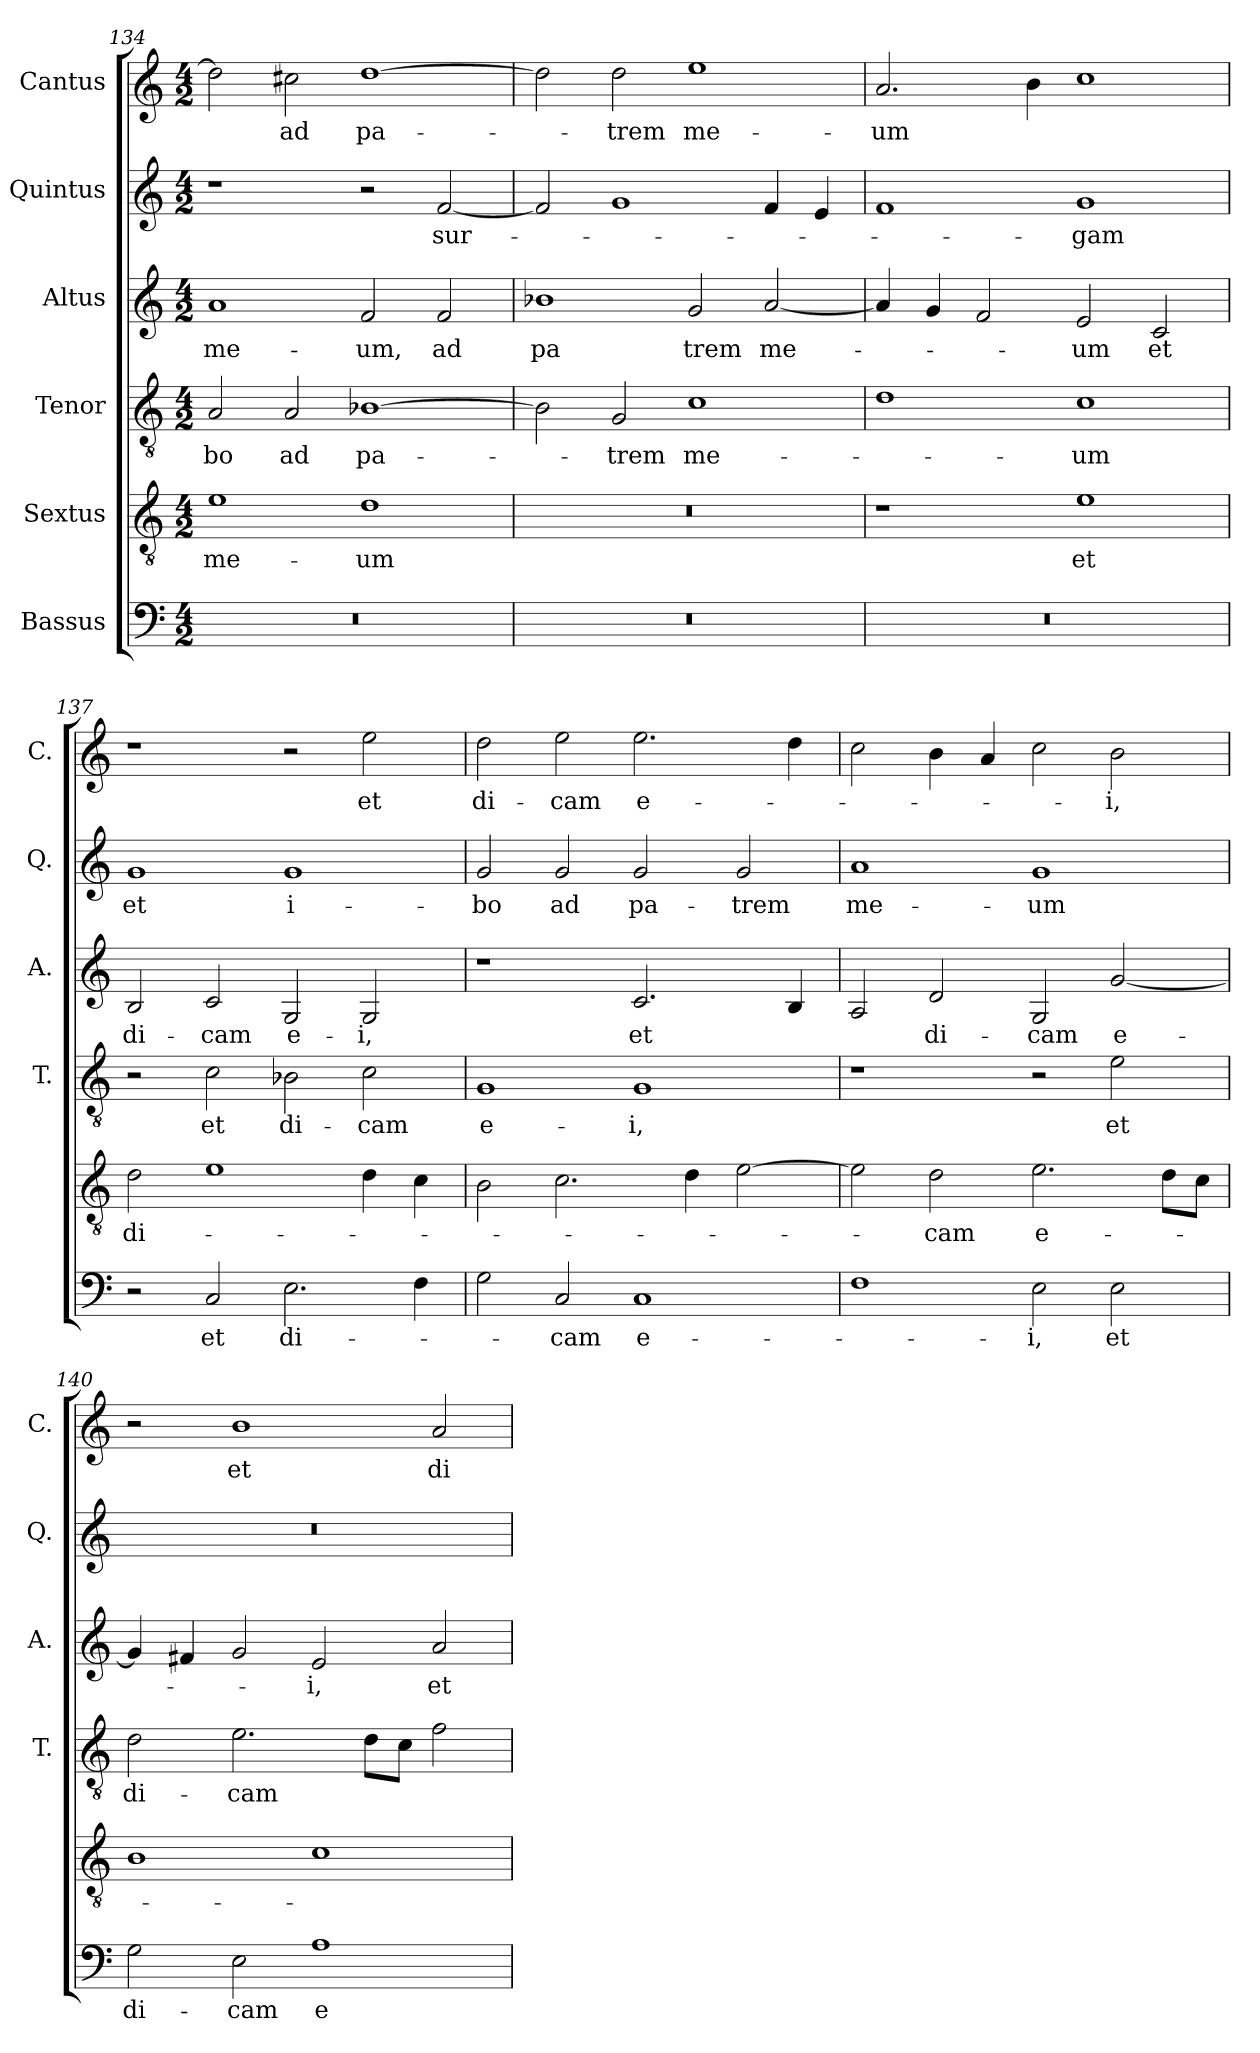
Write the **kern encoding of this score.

**kern	**text	**kern	**text	**kern	**text	**kern	**text	**kern	**text	**kern	**text
*part6	*part6	*part5	*part5	*part4	*part4	*part3	*part3	*part2	*part2	*part1	*part1
*staff6	*staff6	*staff5	*staff5	*staff4	*staff4	*staff3	*staff3	*staff2	*staff2	*staff1	*staff1
*I"Bassus	*	*I"Sextus	*	*I"Tenor	*	*I"Altus	*	*I"Quintus	*	*I"Cantus	*
*	*	*	*	*I'T.	*	*I'A.	*	*I'Q.	*	*I'C.	*
*clefF4	*	*clefGv2	*	*clefGv2	*	*clefG2	*	*clefG2	*	*clefG2	*
*k[]	*	*k[]	*	*k[]	*	*k[]	*	*k[]	*	*k[]	*
*M4/2	*	*M4/2	*	*M4/2	*	*M4/2	*	*M4/2	*	*M4/2	*
=134	=134	=134	=134	=134	=134	=134	=134	=134	=134	=134	=134
0r	.	1e	me-	2A/	-bo	1a	me-	1r	.	2dd\]	.
.	.	.	.	2A/	ad	.	.	.	.	2cc#X\	ad
.	.	1d	-um	[1B-X	pa-	2f/	-um,	2r	.	[1dd	pa-
.	.	.	.	.	.	2f/	ad	[2f/	sur-	.	.
=135	=135	=135	=135	=135	=135	=135	=135	=135	=135	=135	=135
0r	.	0r	.	2B-\]	.	1b-X	pa	2f/]	.	2dd\]	.
.	.	.	.	2G/	-trem	.	.	1g	.	2dd\	-trem
.	.	.	.	1c	me-	2g/	trem	.	.	1ee	me-
.	.	.	.	.	.	[2a/	me-	4f/	.	.	.
.	.	.	.	.	.	.	.	4e/	.	.	.
!!LO:PB:g=z
=136	=136	=136	=136	=136	=136	=136	=136	=136	=136	=136	=136
0r	.	1r	.	1d	.	4a/]	.	1f	.	2.a/	-um
.	.	.	.	.	.	4g/	.	.	.	.	.
.	.	.	.	.	.	2f/	.	.	.	.	.
.	.	.	.	.	.	.	.	.	.	4b\	.
.	.	1e	et	1c	-um	2e/	-um	1g	-gam	1cc	.
.	.	.	.	.	.	2c/	et	.	.	.	.
=137	=137	=137	=137	=137	=137	=137	=137	=137	=137	=137	=137
2r	.	2d\	di-	2r	.	2B/	di-	1g	et	1r	.
2C/	et	1e	.	2c\	et	2c/	-cam	.	.	.	.
2.E\	di-	.	.	2B-X\	di-	2G/	e-	1g	i-	2r	.
.	.	4d\	.	2c\	-cam	2G/	-i,	.	.	2ee\	et
4F\	.	4c\	.	.	.	.	.	.	.	.	.
=138	=138	=138	=138	=138	=138	=138	=138	=138	=138	=138	=138
2G\	.	2B\	.	1G	e-	1r	.	2g/	-bo	2dd\	di-
2C/	-cam	2.c\	.	.	.	.	.	2g/	ad	2ee\	-cam
1C	e-	.	.	1G	-i,	2.c/	et	2g/	pa-	2.ee\	e-
.	.	4d\	.	.	.	.	.	.	.	.	.
.	.	[2e\	.	.	.	.	.	2g/	-trem	.	.
.	.	.	.	.	.	4B/	.	.	.	4dd\	.
=139	=139	=139	=139	=139	=139	=139	=139	=139	=139	=139	=139
1F	.	2e\]	.	1r	.	2A/	.	1a	me-	2cc\	.
.	.	2d\	-cam	.	.	2d/	di-	.	.	4b\	.
.	.	.	.	.	.	.	.	.	.	4a/	.
2E\	-i,	2.e\	e-	2r	.	2G/	-cam	1g	-um	2cc\	.
2E\	et	.	.	2e\	et	[2g/	e-	.	.	2b\	-i,
.	.	8d\L	.	.	.	.	.	.	.	.	.
.	.	8c\J	.	.	.	.	.	.	.	.	.
=140	=140	=140	=140	=140	=140	=140	=140	=140	=140	=140	=140
2G\	di-	1B	.	2d\	di-	4g/]	.	0r	.	2r	.
.	.	.	.	.	.	4f#X/	.	.	.	.	.
2E\	-cam	.	.	2.e\	-cam	2g/	.	.	.	1b	et
1A	e-	1c	.	.	.	2e/	-i,	.	.	.	.
.	.	.	.	8d\L	.	.	.	.	.	.	.
.	.	.	.	8c\J	.	.	.	.	.	.	.
.	.	.	.	2f\	.	2a/	et	.	.	2a/	di-
=	=	=	=	=	=	=	=	=	=	=	=
*-	*-	*-	*-	*-	*-	*-	*-	*-	*-	*-	*-
